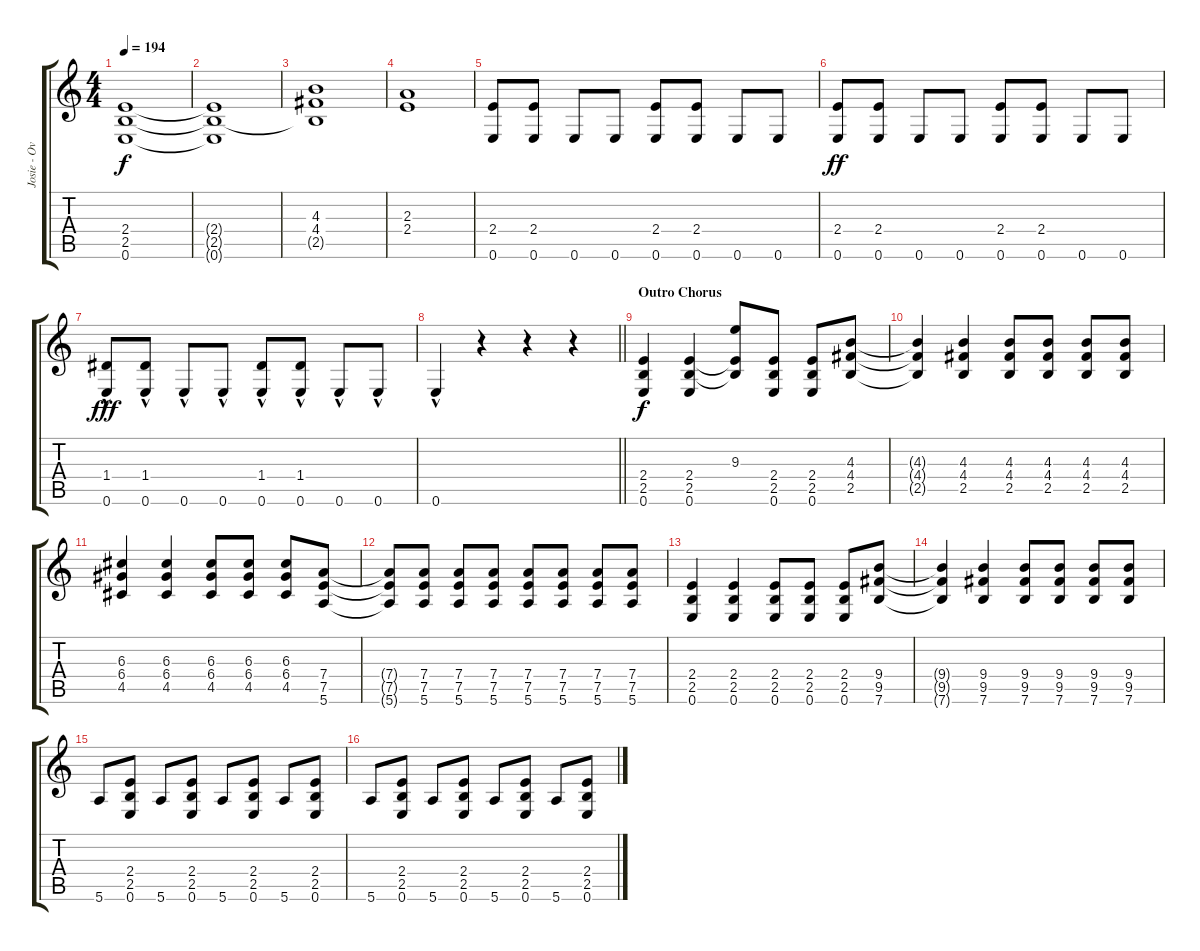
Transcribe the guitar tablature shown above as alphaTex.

\track ("Josie - Overdub Guitar" "Josie - Ov") {instrument overdrivenguitar}
\staff {score tabs}
\tuning (E4 B3 G3 D3 A2 E2) {hide}
\ts (4 4)
\tempo 194
\clef g2
\ks c
(2.4 2.5 0.6).1{dy f} |
(2.4{t} 2.5{t} 0.6{t}).1 |
(4.3 4.4 2.5{t}).1 |
(2.3 2.4).1 |
(2.4 0.6).8 (2.4 0.6).8 0.6.8 0.6.8 (2.4 0.6).8 (2.4 0.6).8 0.6.8 0.6.8 |
(2.4 0.6).8{dy ff} (2.4 0.6).8 0.6.8 0.6.8 (2.4 0.6).8 (2.4 0.6).8 0.6.8 0.6.8 |
(1.4{hac} 0.6{hac}).8{dy fff} (1.4{hac} 0.6{hac}).8 0.6{hac}.8 0.6{hac}.8 (1.4{hac} 0.6{hac}).8 (1.4{hac} 0.6{hac}).8 0.6{hac}.8 0.6{hac}.8 |
\barLineRight lightlight
0.6{hac}.4 r.4 r.4 r.4 |
\section ("" "Outro Chorus")
(2.4 2.5 0.6).4{dy f} (2.4 2.5 0.6).4 (9.3 2.4{t} 2.5{t}).8 (2.4 2.5 0.6).8 (2.4 2.5 0.6).8 (4.3 4.4 2.5).8 |
(4.3{t} 4.4{t} 2.5{t}).4 (4.3 4.4 2.5).4 (4.3 4.4 2.5).8 (4.3 4.4 2.5).8 (4.3 4.4 2.5).8 (4.3 4.4 2.5).8 |
(6.3 6.4 4.5).4 (6.3 6.4 4.5).4 (6.3 6.4 4.5).8 (6.3 6.4 4.5).8 (6.3 6.4 4.5).8 (7.4 7.5 5.6).8 |
(7.4{t} 7.5{t} 5.6{t}).8 (7.4 7.5 5.6).8 (7.4 7.5 5.6).8 (7.4 7.5 5.6).8 (7.4 7.5 5.6).8 (7.4 7.5 5.6).8 (7.4 7.5 5.6).8 (7.4 7.5 5.6).8 |
(2.4 2.5 0.6).4 (2.4 2.5 0.6).4 (2.4 2.5 0.6).8 (2.4 2.5 0.6).8 (2.4 2.5 0.6).8 (9.4 9.5 7.6).8 |
(9.4{t} 9.5{t} 7.6{t}).4 (9.4 9.5 7.6).4 (9.4 9.5 7.6).8 (9.4 9.5 7.6).8 (9.4 9.5 7.6).8 (9.4 9.5 7.6).8 |
5.6.8 (2.4 2.5 0.6).8 5.6.8 (2.4 2.5 0.6).8 5.6.8 (2.4 2.5 0.6).8 5.6.8 (2.4 2.5 0.6).8 |
5.6.8 (2.4 2.5 0.6).8 5.6.8 (2.4 2.5 0.6).8 5.6.8 (2.4 2.5 0.6).8 5.6.8 (2.4 2.5 0.6).8
